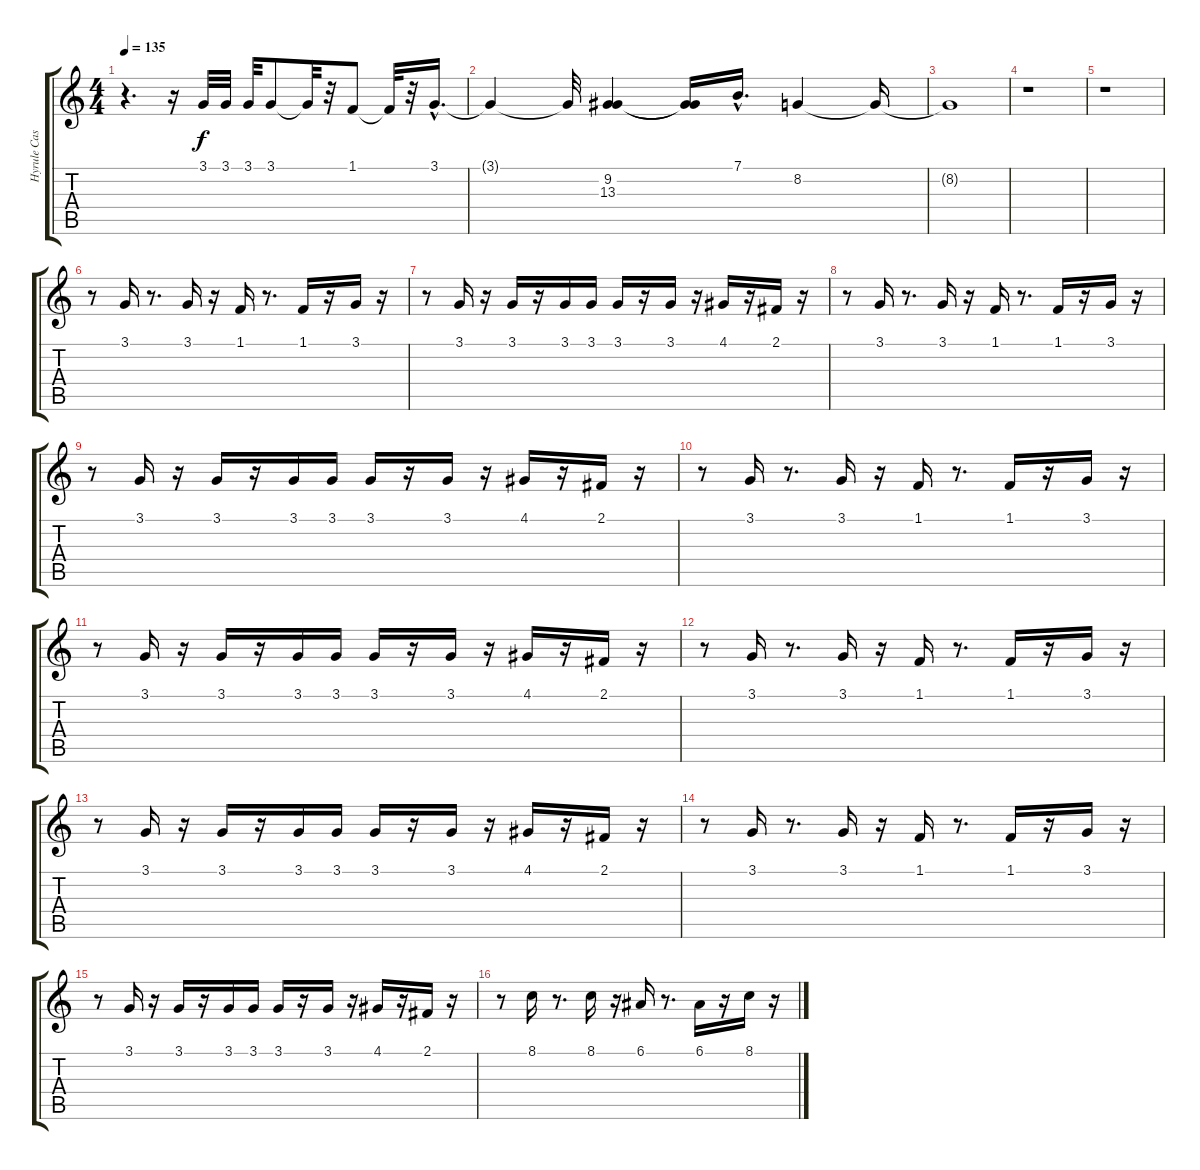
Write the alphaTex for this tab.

\track ("Hyrule Castle Theme" "Hyrule Cas") {instrument trombone}
\staff {score tabs}
\tuning (E4 B3 G3 D3 A2 E2) {hide}
\ts (4 4)
\tempo 135
\clef g2
\ks c
r.4{d dy f instrument trombone} r.16 3.1.32 3.1.32 3.1.32 3.1.8 3.1{t}.32 r.32 1.1.8 1.1{t}.32 r.32 3.1{hac}.16{d} |
3.1{t}.4 3.1{t}.32 (9.2 13.3).4 (9.2{t} 13.3{t}).16 7.1{hac}.16{d} 8.2.4 8.2{t}.16 |
8.2{t}.1 |
r.1 |
r.1 |
r.8 3.1.16{volume 10 instrument frenchhorn} r.8{d} 3.1.16 r.16 1.1.16 r.8{d} 1.1.16 r.16 3.1.16 r.16 |
r.8 3.1.16 r.16 3.1.16 r.16 3.1.16 3.1.16 3.1.16 r.16 3.1.16 r.16 4.1.16 r.16 2.1.16 r.16 |
r.8 3.1.16{volume 8} r.8{d} 3.1.16 r.16 1.1.16 r.8{d} 1.1.16 r.16 3.1.16 r.16 |
r.8 3.1.16 r.16 3.1.16 r.16 3.1.16 3.1.16 3.1.16 r.16 3.1.16 r.16 4.1.16 r.16 2.1.16 r.16 |
r.8 3.1.16 r.8{d} 3.1.16 r.16 1.1.16 r.8{d} 1.1.16 r.16 3.1.16 r.16 |
r.8 3.1.16 r.16 3.1.16 r.16 3.1.16 3.1.16 3.1.16 r.16 3.1.16 r.16 4.1.16 r.16 2.1.16 r.16 |
r.8 3.1.16 r.8{d} 3.1.16 r.16 1.1.16 r.8{d} 1.1.16 r.16 3.1.16 r.16 |
r.8 3.1.16 r.16 3.1.16 r.16 3.1.16 3.1.16 3.1.16 r.16 3.1.16 r.16 4.1.16 r.16 2.1.16 r.16 |
r.8 3.1.16 r.8{d} 3.1.16 r.16 1.1.16 r.8{d} 1.1.16 r.16 3.1.16 r.16 |
r.8 3.1.16 r.16 3.1.16 r.16 3.1.16 3.1.16 3.1.16 r.16 3.1.16 r.16 4.1.16 r.16 2.1.16 r.16 |
r.8 8.1.16 r.8{d} 8.1.16 r.16 6.1.16 r.8{d} 6.1.16 r.16 8.1.16 r.16
